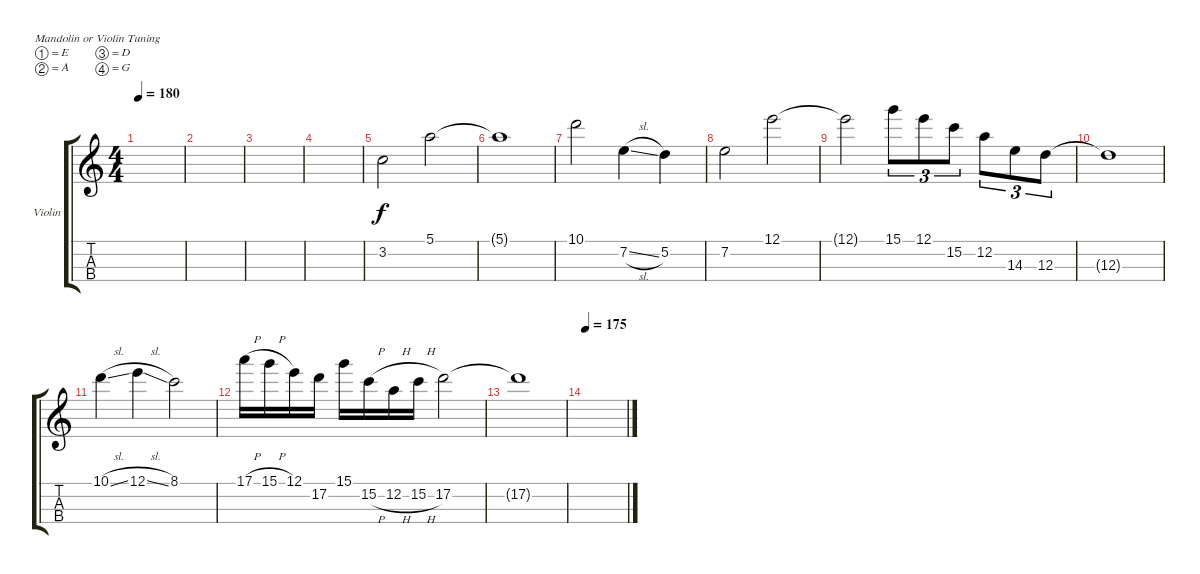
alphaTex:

\defaultSystemsLayout 4
\bracketExtendMode groupsimilarinstruments
\firstSystemTrackNameOrientation horizontal
\otherSystemsTrackNameOrientation horizontal
\track ("Violin" "Violin") {instrument violin}
\staff {score tabs}
\tuning (E5 A4 D4 G3)
\ts (4 4)
\tempo 180
\clef g2
\ks c
|
|
|
|
3.2.2{dy f} 5.1.2 |
5.1{t}.1 |
10.1.2 7.2{sl}.4 5.2.4 |
7.2.2 12.1.2 |
12.1{t}.2 15.1.8{tu (3 2)} 12.1.8{tu (3 2)} 15.2.8{tu (3 2)} 12.2.8{tu (3 2)} 14.3.8{tu (3 2)} 12.3.8{tu (3 2)} |
12.3{t}.1 |
10.1{sl}.4 12.1{sl}.4 8.1.2 |
17.1{h}.16 15.1{h}.16 12.1.16 17.2.16 15.1.16 15.2{h}.16 12.2{h}.16 15.2{h}.16 17.2.2 |
17.2{t}.1 |
\tempo 175
